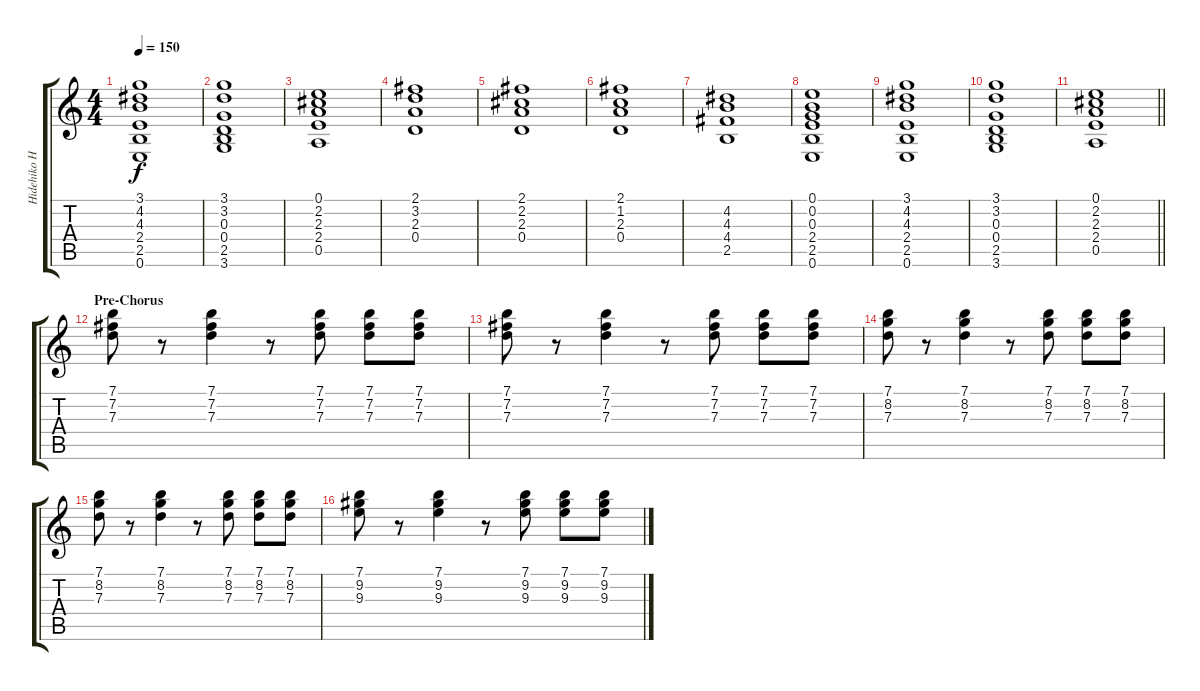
\track ("Hidehiko Hoshino" "Hidehiko H") {instrument electricguitarjazz}
\staff {score tabs}
\tuning (E4 B3 G3 D3 A2 E2) {hide}
\ts (4 4)
\tempo 150
\clef g2
\ks c
(3.1 4.2 4.3 2.4 2.5 0.6).1{dy f} |
(3.1 3.2 0.3 0.4 2.5 3.6).1 |
(0.1 2.2 2.3 2.4 0.5).1 |
(2.1 3.2 2.3 0.4).1 |
(2.1 2.2 2.3 0.4).1 |
(2.1 1.2 2.3 0.4).1 |
(4.2 4.3 4.4 2.5).1 |
(0.1 0.2 0.3 2.4 2.5 0.6).1 |
(3.1 4.2 4.3 2.4 2.5 0.6).1 |
(3.1 3.2 0.3 0.4 2.5 3.6).1 |
\barLineRight lightlight
(0.1 2.2 2.3 2.4 0.5).1 |
\section ("" "Pre-Chorus")
(7.1 7.2 7.3).8 r.8 (7.1 7.2 7.3).4 r.8 (7.1 7.2 7.3).8 (7.1 7.2 7.3).8 (7.1 7.2 7.3).8 |
(7.1 7.2 7.3).8 r.8 (7.1 7.2 7.3).4 r.8 (7.1 7.2 7.3).8 (7.1 7.2 7.3).8 (7.1 7.2 7.3).8 |
(7.1 8.2 7.3).8 r.8 (7.1 8.2 7.3).4 r.8 (7.1 8.2 7.3).8 (7.1 8.2 7.3).8 (7.1 8.2 7.3).8 |
(7.1 8.2 7.3).8 r.8 (7.1 8.2 7.3).4 r.8 (7.1 8.2 7.3).8 (7.1 8.2 7.3).8 (7.1 8.2 7.3).8 |
(7.1 9.2 9.3).8 r.8 (7.1 9.2 9.3).4 r.8 (7.1 9.2 9.3).8 (7.1 9.2 9.3).8 (7.1 9.2 9.3).8
